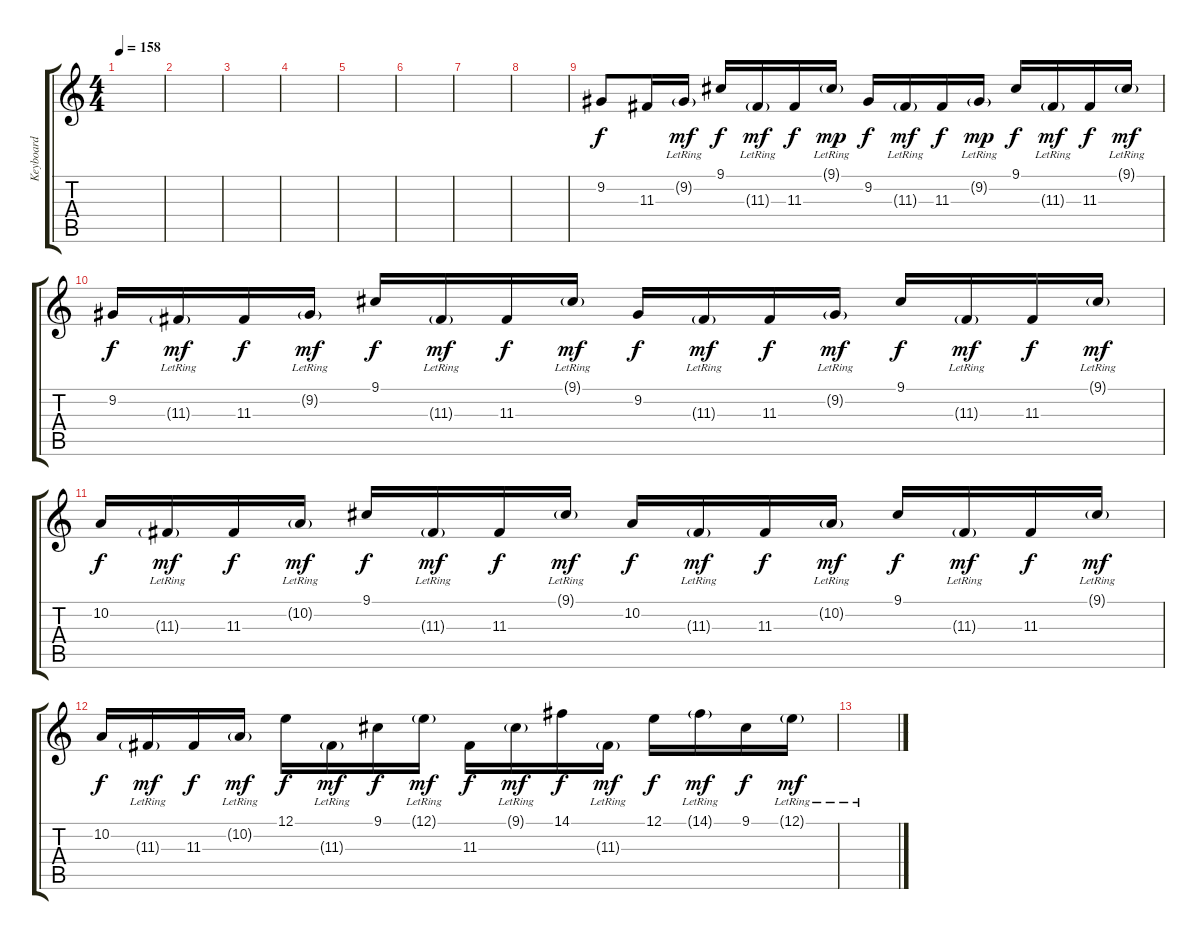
\track ("Keyboard" "Keyboard") {instrument fx5brightness}
\staff {score tabs}
\tuning (E4 B3 G3 D3 A2 E2) {hide}
\ts (4 4)
\section ("" "")
\tempo 158
\clef g2
\ks c
|
|
|
|
|
|
|
|
\section ("" "")
9.2.8 11.3.16 9.2{g lr}.16{dy mf} 9.1.16{dy f} 11.3{g lr}.16{dy mf} 11.3.16{dy f} 9.1{g lr}.16{dy mp} 9.2.16{dy f} 11.3{g lr}.16{dy mf} 11.3.16{dy f} 9.2{g lr}.16{dy mp} 9.1.16{dy f} 11.3{g lr}.16{dy mf} 11.3.16{dy f} 9.1{g lr}.16{dy mf} |
9.2.16{dy f} 11.3{g lr}.16{dy mf} 11.3.16{dy f} 9.2{g lr}.16{dy mf} 9.1.16{dy f} 11.3{g lr}.16{dy mf} 11.3.16{dy f} 9.1{g lr}.16{dy mf} 9.2.16{dy f} 11.3{g lr}.16{dy mf} 11.3.16{dy f} 9.2{g lr}.16{dy mf} 9.1.16{dy f} 11.3{g lr}.16{dy mf} 11.3.16{dy f} 9.1{g lr}.16{dy mf} |
10.2.16{dy f} 11.3{g lr}.16{dy mf} 11.3.16{dy f} 10.2{g lr}.16{dy mf} 9.1.16{dy f} 11.3{g lr}.16{dy mf} 11.3.16{dy f} 9.1{g lr}.16{dy mf} 10.2.16{dy f} 11.3{g lr}.16{dy mf} 11.3.16{dy f} 10.2{g lr}.16{dy mf} 9.1.16{dy f} 11.3{g lr}.16{dy mf} 11.3.16{dy f} 9.1{g lr}.16{dy mf} |
10.2.16{dy f} 11.3{g lr}.16{dy mf} 11.3.16{dy f} 10.2{g lr}.16{dy mf} 12.1.16{dy f} 11.3{g lr}.16{dy mf} 9.1.16{dy f} 12.1{g lr}.16{dy mf} 11.3.16{dy f} 9.1{g lr}.16{dy mf} 14.1.16{dy f} 11.3{g lr}.16{dy mf} 12.1.16{dy f} 14.1{g lr}.16{dy mf} 9.1.16{dy f} 12.1{g lr}.16{dy mf} |
\section ("" "")
